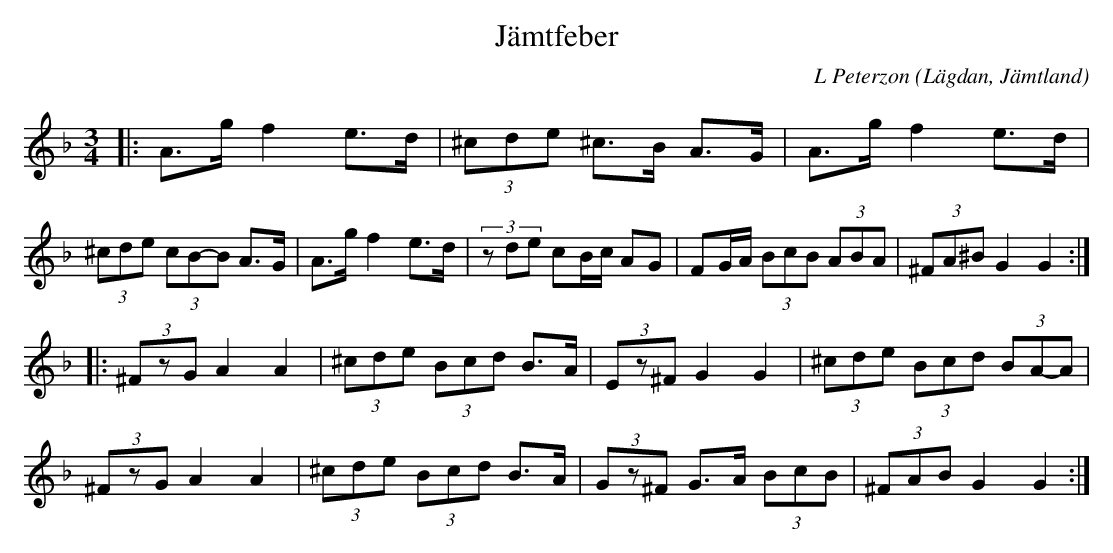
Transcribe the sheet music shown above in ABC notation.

X:1
T:Jämtfeber
C: L Peterzon
O:Lägdan, Jämtland
M:3/4
L:1/8
K:Dm
|: A>g f2 e>d|(3^cde ^c>B A>G|A>g f2 e>d|(3^cde (3cB-B A>G|A>g f2 e>d|(3zde cB/c/ AG|FG/A/ (3BcB (3ABA|(3^FA^B G2 G2  :|
|:(3^FzG A2 A2|(3^cde (3Bcd B>A|(3Ez^F G2 G2|(3^cde (3Bcd (3BA-A|
(3^FzG A2 A2|(3^cde (3Bcd B>A| (3Gz^F G>A (3BcB|(3^FAB G2 G2:|
